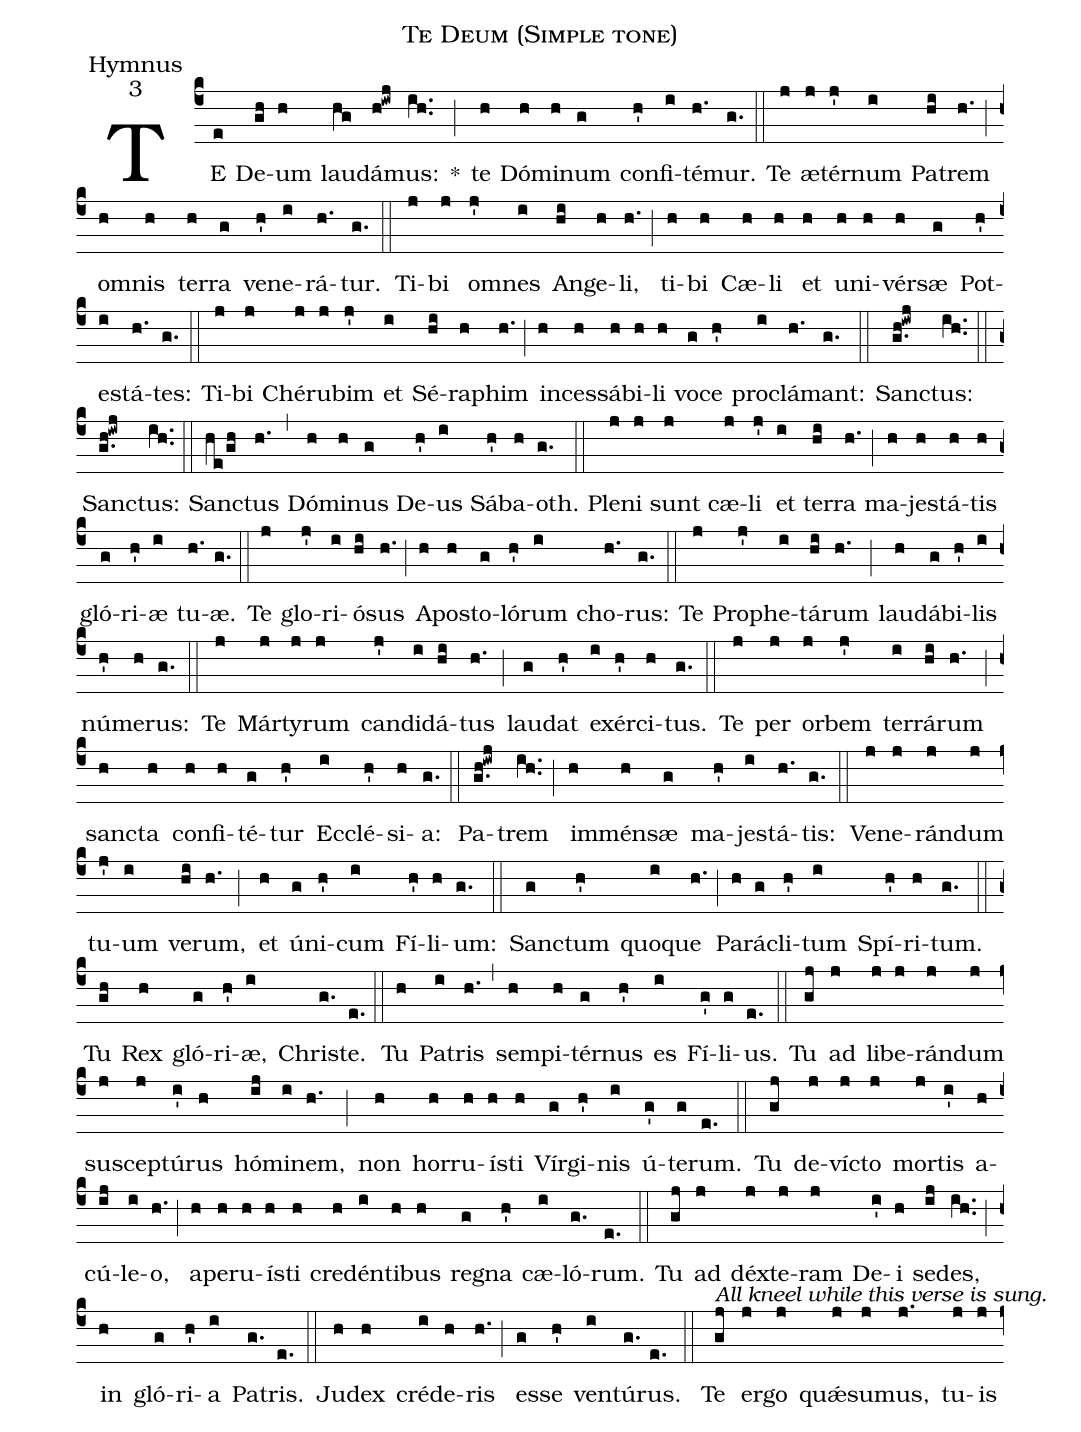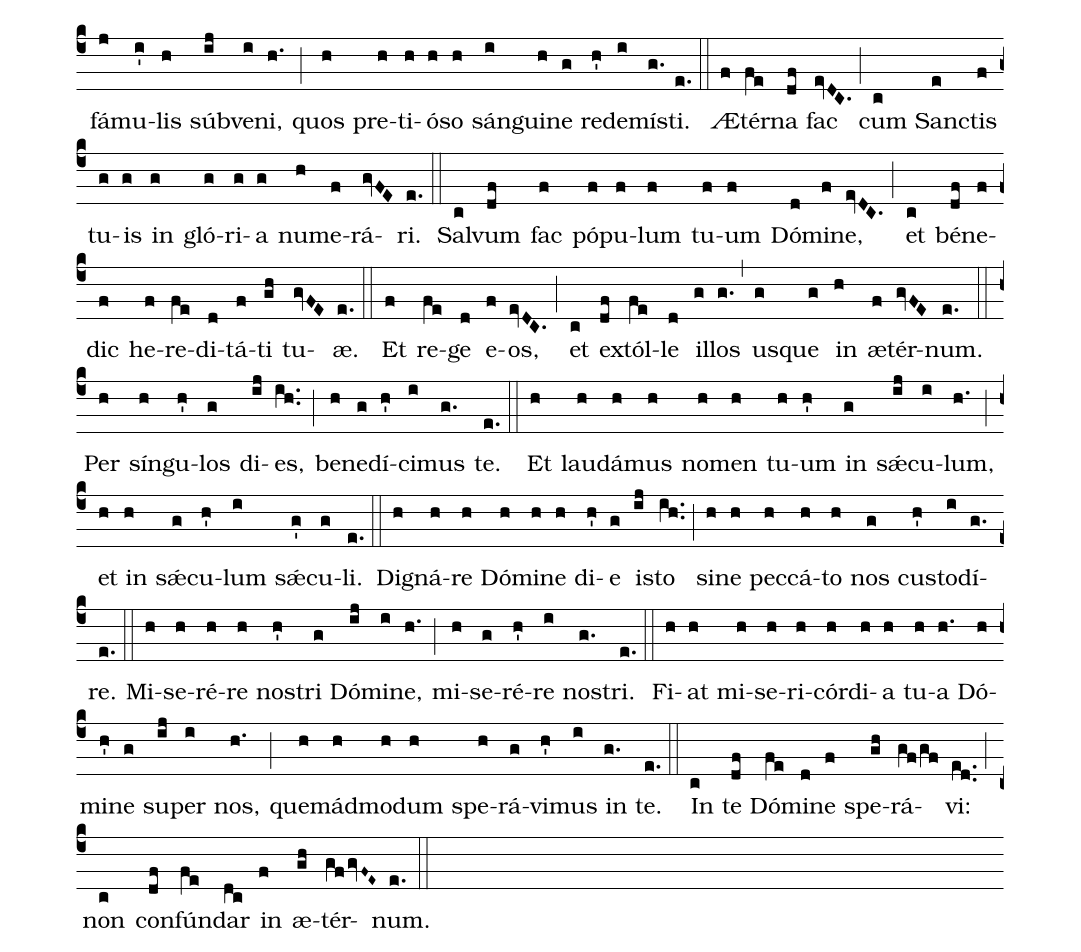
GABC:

name: Te Deum (Simple tone);
office-part: Hymnus;
mode: 3;
%%
(c4) TE(e) De(gh)um(h) lau(hg)dá(h!iwj)mus:(ih..) *(;)
te(h) Dó(h)mi(h)num(g) con(h')fi(i)té(h.)mur.(g.) (::)
Te(j) æ(j)tér(j')num(i) Pa(hi)trem(h.) (;) om(h)nis(h) ter(h)ra(g) ve(h')ne(i)rá(h.)tur.(g.) (::)
Ti(j)bi(j) om(j')nes(i) An(hi)ge(h)li,(h.) (;) ti(h)bi(h) Cæ(h)li(h) et(h) u(h)ni(h)vér(h)sæ(g) Pot(h')es(i)tá(h.)tes:(g.) (::)
Ti(j)bi(j) Ché(j)ru(j)bim(j') et(i) Sé(hi)ra(h)phim(h.) (;) in(h)ces(h)sá(h)bi(h)li(h) vo(g)ce(h') pro(i)clá(h.)mant:(g.) (::)
Sanc(g.h!iwj)tus:(ih..) (::)
Sanc(g.h!iwj)tus:(ih..) (::)
Sanc(he/gh)tus(h.) (,) Dó(h)mi(h)nus(g) De(h')us(i) Sá(h')ba(h)oth.(g.) (::)
Ple(j)ni(j) sunt(j) cæ(j)li(j') et(i) ter(hi)ra(h.) (;) ma(h)jes(h)tá(h)tis(h) gló(g)ri(h')æ(i) tu(h.)æ.(g.) (::)
Te(j) glo(j')ri(i)ó(hi)sus(h.) (;) A(h)pos(h)to(g)ló(h')rum(i) cho(h.)rus:(g.) (::)
Te(j) Pro(j')phe(i)tá(hi)rum(h.) (;) lau(h)dá(g)bi(h')lis(i) nú(h')me(h)rus:(g.) (::)
Te(j) Már(j)ty(j)rum(j) can(j')di(i)dá(hi)tus(h.) (;) lau(g)dat(h') ex(i)ér(h')ci(h)tus.(g.) (::)
Te(j) per(j) or(j)bem(j') ter(i)rá(hi)rum(h.) (;) sanc(h)ta(h) con(h)fi(h)té(g)tur(h') Ec(i)clé(h')si(h)a:(g.) (::)
Pa(g.h!iwj)trem(ih..) (;) im(h)mén(h)sæ(g) ma(h')jes(i)tá(h.)tis:(g.) (::)
Ve(j)ne(j)rán(j)dum(j) tu(j')um(i) ve(hi)rum,(h.) (;) et(h) ú(g)ni(h')cum(i) Fí(h')li(h)um:(g.) (::)
Sanc(g)tum(h') quo(i)que(h.) (;) Pa(h)rá(g)cli(h')tum(i) Spí(h')ri(h)tum.(g.) (::)
Tu(gh) Rex(h) gló(g)ri(h')æ,(i) Chris(g.)te.(e.) (::)
Tu(h) Pa(i)tris(h.) (,) sem(h)pi(h)tér(g)nus(h') es(i) Fí(g')li(g)us.(e.) (::)
Tu(gj) ad(j) li(j)be(j)rán(j)dum(j) su(j)scep(j)tú(i')rus(h) hó(ij)mi(i)nem,(h.) (;) non(h) hor(h)ru(h)ís(h)ti(h) Vír(g)gi(h')nis(i) ú(g')te(g)rum.(e.) (::)
Tu(gj) de(j)víc(j)to(j) mor(j)tis(i') a(h)cú(ij)le(i)o,(h.) (;) a(h)pe(h)ru(h)ís(h)ti(h) cre(h)dén(i)ti(h)bus(h) re(g)gna(h') cæ(i)ló(g.)rum.(e.) (::)
Tu(gj) ad(j) déx(j)te(j)ram(j) De(i')i(h) se(ij)des,(ih..) (;) in(h) gló(g)ri(h')a(i) Pa(g.)tris.(e.) (::)
Ju(h)dex(h) cré(i)de(h)ris(h.) (;) es(g)se(h') ven(i)tú(g.)rus.(e.) (::)
<alt>All kneel while this verse is sung.</alt>
Te(gj) er(j)go(j) quǽ(j)su(j)mus,(j.) tu(j)is(j) fá(j)mu(i')lis(h) súb(ij)ve(i)ni,(h.) (;) quos(h) pre(h)ti(h)ó(h)so(h) sán(i)gui(h)ne(g) red(h')e(i)mís(g.)ti.(e.) (::)
Æ(f)tér(fe)na(df) fac(evDC.) (;) cum(c) Sanc(e)tis(f) tu(g)is(g) in(g) gló(g)ri(g)a(g) nu(h)me(f)rá(gvFE)ri.(e.) (::)
Sal(c)vum(df) fac(f) pó(f)pu(f)lum(f) tu(f)um(f) Dó(d)mi(f)ne,(evDC.) (;) et(c) bé(df)ne(f)dic(f) he(f)re(fe)di(d)tá(f)ti(gh) tu(gvFE)æ.(e.) (::)
Et(f) re(fe)ge(d) e(f)os,(evDC.) (;) et(c) ex(df)tól(fe)le(d) il(g)los(g.) (,) us(g)que(g) in(h) æ(f)tér(gvFE)num.(e.) (::)
Per(h) sín(h)gu(h')los(g) di(ij)es,(ih..) (;) be(h)ne(g)dí(h')ci(i)mus(g.) te.(e.) (::)
Et(h) lau(h)dá(h)mus(h) no(h)men(h) tu(h)um(h') in(g) sǽ(ij)cu(i)lum,(h.) (;) et(h) in(h) sǽ(g)cu(h')lum(i) sǽ(g')cu(g)li.(e.) (::)
Di(h)gná(h)re(h) Dó(h)mi(h)ne(h) di(h')e(g) is(ij)to(ih..) (;) si(h)ne(h) pec(h)cá(h)to(h) nos(g) cus(h')to(i)dí(g.)re.(e.) (::)
Mi(h)se(h)ré(h)re(h) nos(h')tri(g) Dó(ij)mi(i)ne,(h.) (;) mi(h)se(g)ré(h')re(i) nos(g.)tri.(e.) (::)
Fi(h)at(h) mi(h)se(h)ri(h)cór(h)di(h)a(h) tu(h)a(h.) Dó(h)mi(h')ne(g) su(ij)per(i) nos,(h.) (;) quem(h)ád(h)mo(h)dum(h) spe(h)rá(g)vi(h')mus(i) in(g.) te.(e.) (::)
In(c) te(df) Dó(fe)mi(d)ne(f) spe(gh)rá(gf/gf)vi:(ed..) (;) non(c) con(df)fún(fe)dar(dc) in(f) æ(gh)tér(gfgvF~E~)num.(e.) (::)
